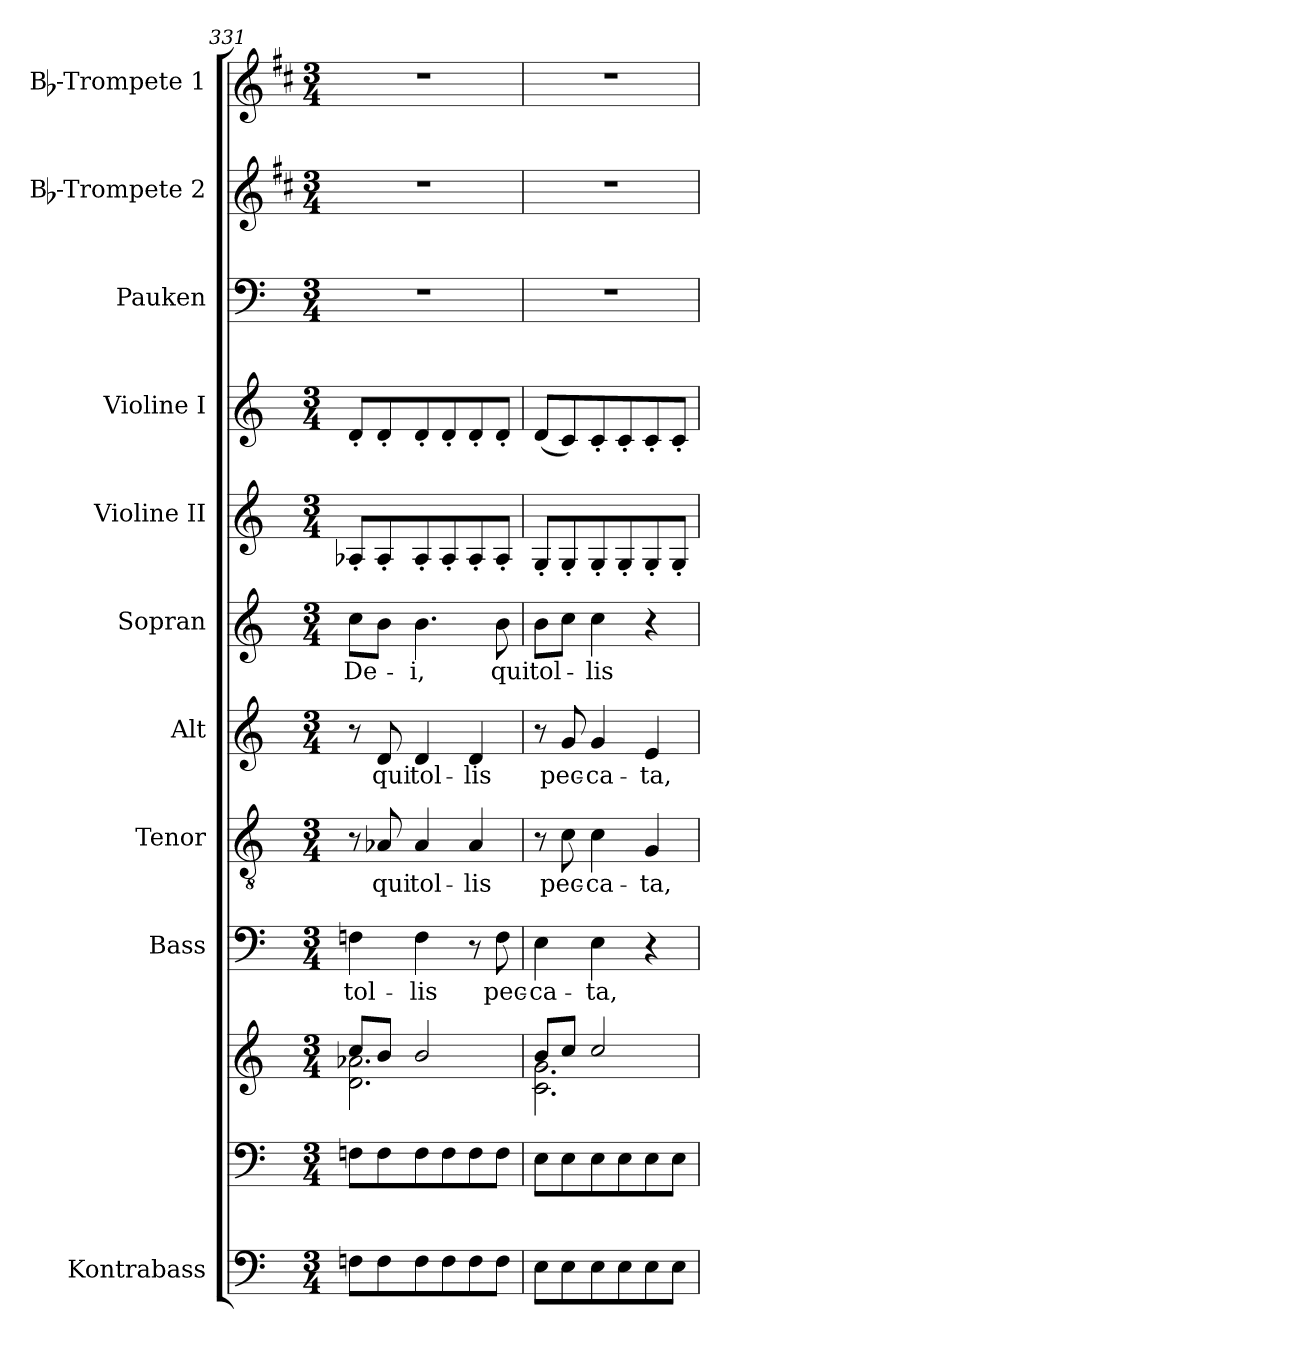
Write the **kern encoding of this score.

**kern	**kern	**kern	**kern	**text	**kern	**text	**kern	**text	**kern	**text	**kern	**kern	**kern	**kern	**kern
*part11	*part10	*part10	*part9	*part9	*part8	*part8	*part7	*part7	*part6	*part6	*part5	*part4	*part3	*part2	*part1
*staff12	*staff11	*staff10	*staff9	*staff9	*staff8	*staff8	*staff7	*staff7	*staff6	*staff6	*staff5	*staff4	*staff3	*staff2	*staff1
*I"Kontrabass	*	*	*I"Bass	*	*I"Tenor	*	*I"Alt	*	*I"Sopran	*	*I"Violine II	*I"Violine I	*I"Pauken	*I"Bb-Trompete 2	*I"Bb-Trompete 1
*I'Kb.	*	*	*I'B.	*	*I'T.	*	*I'A.	*	*I'S.	*	*I'Vl. II	*I'Vl. I	*I'Pk.	*I'Bb Trp. 2	*I'Bb Trp. 1
*clefF4	*clefF4	*clefG2	*clefF4	*	*clefGv2	*	*clefG2	*	*clefG2	*	*clefG2	*clefG2	*clefF4	*clefG2	*clefG2
*ITrd7c12	*	*	*	*	*	*	*	*	*	*	*	*	*	*ITrd1c2	*ITrd1c2
*k[]	*k[]	*k[]	*k[]	*	*k[]	*	*k[]	*	*k[]	*	*k[]	*k[]	*k[]	*k[]	*k[]
*C:	*C:	*C:	*C:	*	*C:	*	*C:	*	*C:	*	*C:	*C:	*C:	*C:	*C:
*M3/4	*M3/4	*M3/4	*M3/4	*	*M3/4	*	*M3/4	*	*M3/4	*	*M3/4	*M3/4	*M3/4	*M3/4	*M3/4
=331	=331	=331	=331	=331	=331	=331	=331	=331	=331	=331	=331	=331	=331	=331	=331
*	*	*^	*	*	*	*	*	*	*	*	*	*	*	*	*
!	!	!	!	!	!LO:LY:b	!	!	!	!	!	!LO:LY:b	!	!	!	!	!
8FFn\L	8Fn\L	8cc/L	2.d\ 2.a-X\	4Fn\	tol-	8r	.	8r	.	8cc\L	De-	8A-X'</L	8d'</L	2.r	2.r	2.r
!	!	!	!	!	!	!	!LO:LY:b	!	!LO:LY:b	!	!	!	!	!	!	!
8FF\	8F\	8b/J	.	.	.	8A-X/	qui	8d/	qui	8b\J	.	8A-'</	8d'</	.	.	.
!	!	!	!	!	!LO:LY:b	!	!LO:LY:b	!	!LO:LY:b	!	!LO:LY:b	!	!	!	!	!
8FF\	8F\	2b/	.	4F\	-lis	4A-/	tol-	4d/	tol-	4.b\	-i,	8A-'</	8d'</	.	.	.
8FF\	8F\	.	.	.	.	.	.	.	.	.	.	8A-'</	8d'</	.	.	.
!	!	!	!	!	!	!	!LO:LY:b	!	!LO:LY:b	!	!	!	!	!	!	!
8FF\	8F\	.	.	8r	.	4A-/	-lis	4d/	-lis	.	.	8A-'</	8d'</	.	.	.
!	!	!	!	!	!LO:LY:b	!	!	!	!	!	!LO:LY:b	!	!	!	!	!
8FF\J	8F\J	.	.	8F\	pec-	.	.	.	.	8b\	qui	8A-'</J	8d'</J	.	.	.
=332	=332	=332	=332	=332	=332	=332	=332	=332	=332	=332	=332	=332	=332	=332	=332	=332
!	!	!	!	!	!LO:LY:b	!	!	!	!	!	!LO:LY:b	!	!	!	!	!
8EE\L	8E\L	8b/L	2.c\ 2.g\	4E\	-ca-	8r	.	8r	.	8b\L	tol-	8G'</L	(<8d/L	2.r	2.r	2.r
!	!	!	!	!	!	!	!LO:LY:b	!	!LO:LY:b	!	!	!	!	!	!	!
8EE\	8E\	8cc/J	.	.	.	8c\	pec-	8g/	pec-	8cc\J	.	8G'</	8c/)	.	.	.
!	!	!	!	!	!LO:LY:b	!	!LO:LY:b	!	!LO:LY:b	!	!LO:LY:b	!	!	!	!	!
8EE\	8E\	2cc/	.	4E\	-ta,	4c\	-ca-	4g/	-ca-	4cc\	-lis	8G'</	8c'</	.	.	.
8EE\	8E\	.	.	.	.	.	.	.	.	.	.	8G'</	8c'</	.	.	.
!	!	!	!	!	!	!	!LO:LY:b	!	!LO:LY:b	!	!	!	!	!	!	!
8EE\	8E\	.	.	4r	.	4G/	-ta,	4e/	-ta,	4r	.	8G'</	8c'</	.	.	.
8EE\J	8E\J	.	.	.	.	.	.	.	.	.	.	8G'</J	8c'</J	.	.	.
*	*	*v	*v	*	*	*	*	*	*	*	*	*	*	*	*	*
=	=	=	=	=	=	=	=	=	=	=	=	=	=	=	=
*-	*-	*-	*-	*-	*-	*-	*-	*-	*-	*-	*-	*-	*-	*-	*-
